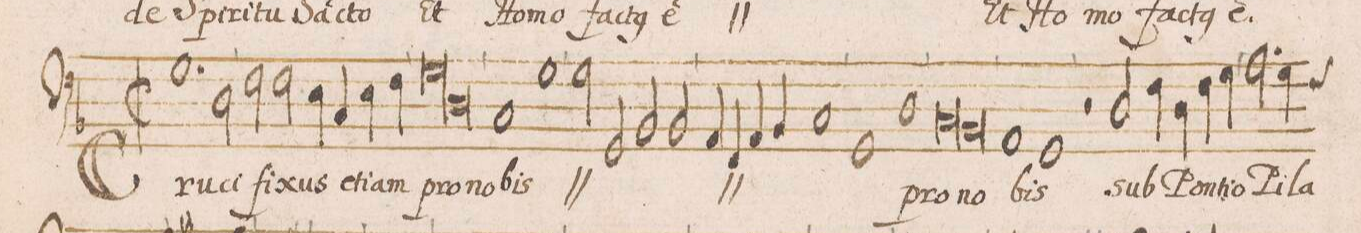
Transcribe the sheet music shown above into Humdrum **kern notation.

**kern	**text
*I"BASVS	*
*clefF4	*
*k[b-]	*
*met(C|)	*
*M2/1	*
1.G\	Cru-
2D\	-ci-
=78-	=78-
2F\	-fi-
2F\	-xus
4Eny\	e-
4C/	-ti-
4E\	-am
4F\	pro
=79-	=79-
*lig	*
1G\	no-
1D\	.
*Xlig	*
=80-	=80-
1C/	-bis
*	*ij
1G\	Cru-
=81-	=81-
2G\	-ci-
2GG/	.
2BB-/	-fi-
2BB-/	-xus
=82-	=82-
4AA/	e-
4FF/	-ti-
4AA/	-am
4BB-/	pro
1C/	no-
=83-	=83-
1GG/	-bis
*	*Xij
1D\	pro-
=84-	=84-
*lig	*
1C/	-no-
1BB-/	.
*Xlig	*
=85-	=85-
1AA/	.
1GG/	-bis
=86-	=86-
2r	.
2D/	sub
4F\	Pon-
4D\	-ti-
4F\	-o
4G\	Pi-
=87-	=87-
2.A\	-la-
4G\	.
*-	*-
